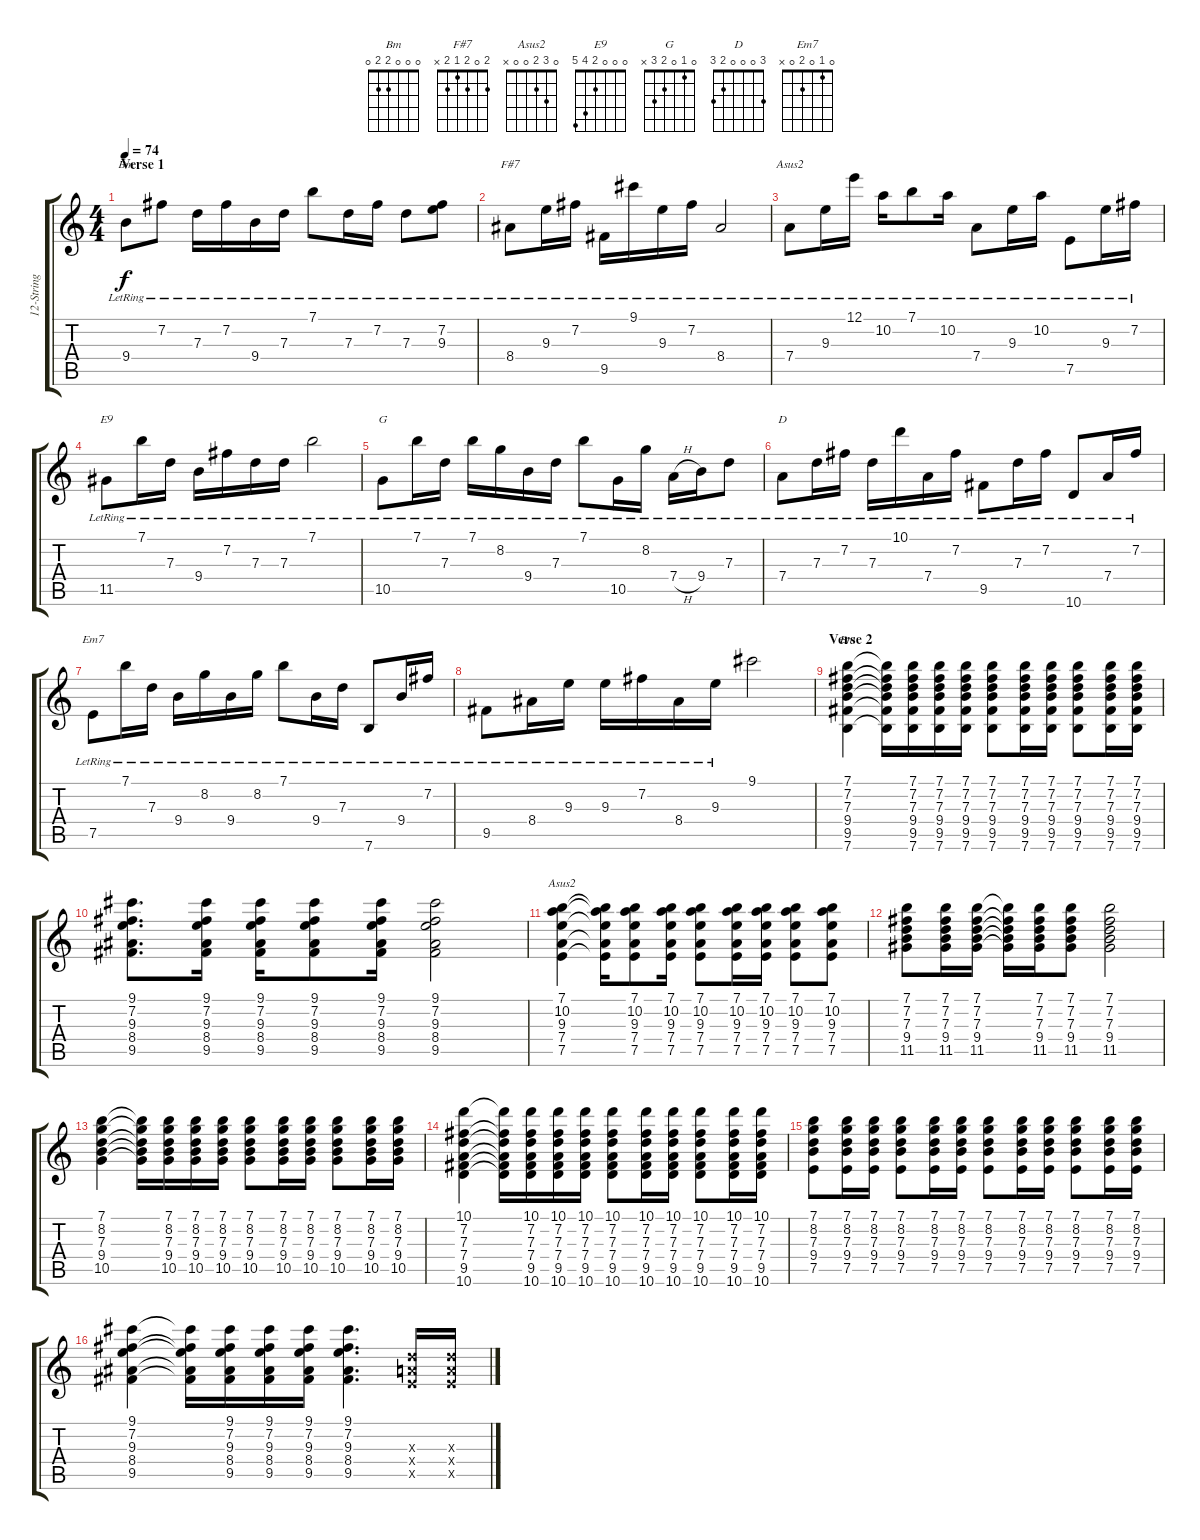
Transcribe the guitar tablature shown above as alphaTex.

\track ("12-String Guitar (Felder, Frey-1)" "12-String ") {instrument electricguitarclean}
\staff {score tabs}
\tuning (E4 B3 G3 D3 A2 E2) {hide}
\chord ("Bm" 0 0 0 2 x x)
\chord ("F#7" 2 0 2 1 2 x)
\chord ("Asus2" 0 3 2 0 x x)
\chord ("E9" 0 0 0 2 4 5)
\chord ("G" 0 1 0 2 3 x)
\chord ("D" 3 0 0 0 2 3)
\chord ("Em7" 0 1 0 2 0 x)
\chord ("Bm" 0 0 0 2 2 0)
\chord ("Asus2" 0 3 2 0 0 x)
\ts (4 4)
\section ("" "Verse 1")
\tempo 74
\clef g2
\ks c
9.4{lr}.8{ch "Bm" dy f} 7.2{lr}.8 7.3{lr}.16 7.2{lr}.16 9.4{lr}.16 7.3{lr}.16 7.1{lr}.8 7.3{lr}.16 7.2{lr}.16 7.3{lr}.8 (7.2{lr} 9.3{lr}).8 |
8.4{lr}.8{ch "F#7"} 9.3{lr}.16 7.2{lr}.16 9.5{lr}.16 9.1{lr}.16 9.3{lr}.16 7.2{lr}.16 8.4{lr}.2 |
7.4{lr}.8{ch "Asus2"} 9.3{lr}.16 12.1{lr}.16 10.2{lr}.16 7.1{lr}.8 10.2{lr}.16 7.4{lr}.8 9.3{lr}.16 10.2{lr}.16 7.5{lr}.8 9.3{lr}.16 7.2{lr}.16 |
11.5{lr}.8{ch "E9"} 7.1{lr}.16 7.3{lr}.16 9.4{lr}.16 7.2{lr}.16 7.3{lr}.16 7.3{lr}.16 7.1{lr}.2 |
10.5{lr}.8{ch "G"} 7.1{lr}.16 7.3{lr}.16 7.1{lr}.16 8.2{lr}.16 9.4{lr}.16 7.3{lr}.16 7.1{lr}.8 10.5{lr}.16 8.2{lr}.16 7.4{h lr}.16 9.4{lr}.16 7.3{lr}.8 |
7.4{lr}.8{ch "D"} 7.3{lr}.16 7.2{lr}.16 7.3{lr}.16 10.1{lr}.16 7.4{lr}.16 7.2{lr}.16 9.5{lr}.8 7.3{lr}.16 7.2{lr}.16 10.6{lr}.8 7.4{lr}.16 7.2{lr}.16 |
7.5{lr}.8{ch "Em7"} 7.1{lr}.16 7.3{lr}.16 9.4{lr}.16 8.2{lr}.16 9.4{lr}.16 8.2{lr}.16 7.1{lr}.8 9.4{lr}.16 7.3{lr}.16 7.6{lr}.8 9.4{lr}.16 7.2{lr}.16 |
9.5{lr}.8 8.4{lr}.16 9.3{lr}.16 9.3{lr}.16 7.2{lr}.16 8.4{lr}.16 9.3{lr}.16 9.1.2 |
\section ("" "Verse 2")
(7.1 7.2 7.3 9.4 9.5 7.6).4{ch "Bm"} (7.1{t} 7.2{t} 7.3{t} 9.4{t} 9.5{t} 7.6{t}).16 (7.1 7.2 7.3 9.4 9.5 7.6).16 (7.1 7.2 7.3 9.4 9.5 7.6).16 (7.1 7.2 7.3 9.4 9.5 7.6).16 (7.1 7.2 7.3 9.4 9.5 7.6).8 (7.1 7.2 7.3 9.4 9.5 7.6).16 (7.1 7.2 7.3 9.4 9.5 7.6).16 (7.1 7.2 7.3 9.4 9.5 7.6).8 (7.1 7.2 7.3 9.4 9.5 7.6).16 (7.1 7.2 7.3 9.4 9.5 7.6).16 |
(9.1 7.2 9.3 8.4 9.5).8{d} (9.1 7.2 9.3 8.4 9.5).16 (9.1 7.2 9.3 8.4 9.5).16 (9.1 7.2 9.3 8.4 9.5).8 (9.1 7.2 9.3 8.4 9.5).16 (9.1 7.2 9.3 8.4 9.5).2 |
(7.1 10.2 9.3 7.4 7.5).4{ch "Asus2"} (7.1{t} 10.2{t} 9.3{t} 7.4{t} 7.5{t}).16 (7.1 10.2 9.3 7.4 7.5).8 (7.1 10.2 9.3 7.4 7.5).16 (7.1 10.2 9.3 7.4 7.5).8 (7.1 10.2 9.3 7.4 7.5).16 (7.1 10.2 9.3 7.4 7.5).16 (7.1 10.2 9.3 7.4 7.5).8 (7.1 10.2 9.3 7.4 7.5).8 |
(7.1 7.2 7.3 9.4 11.5).8 (7.1 7.2 7.3 9.4 11.5).16 (7.1 7.2 7.3 9.4 11.5).16 (7.1{t} 7.2{t} 7.3{t} 9.4{t} 11.5{t}).16 (7.1 7.2 7.3 9.4 11.5).16 (7.1 7.2 7.3 9.4 11.5).8 (7.1 7.2 7.3 9.4 11.5).2 |
(7.1 8.2 7.3 9.4 10.5).4 (7.1{t} 8.2{t} 7.3{t} 9.4{t} 10.5{t}).16 (7.1 8.2 7.3 9.4 10.5).16 (7.1 8.2 7.3 9.4 10.5).16 (7.1 8.2 7.3 9.4 10.5).16 (7.1 8.2 7.3 9.4 10.5).8 (7.1 8.2 7.3 9.4 10.5).16 (7.1 8.2 7.3 9.4 10.5).16 (7.1 8.2 7.3 9.4 10.5).8 (7.1 8.2 7.3 9.4 10.5).16 (7.1 8.2 7.3 9.4 10.5).16 |
(10.1 7.2 7.3 7.4 9.5 10.6).4 (10.1{t} 7.2{t} 7.3{t} 7.4{t} 9.5{t} 10.6{t}).16 (10.1 7.2 7.3 7.4 9.5 10.6).16 (10.1 7.2 7.3 7.4 9.5 10.6).16 (10.1 7.2 7.3 7.4 9.5 10.6).16 (10.1 7.2 7.3 7.4 9.5 10.6).8 (10.1 7.2 7.3 7.4 9.5 10.6).16 (10.1 7.2 7.3 7.4 9.5 10.6).16 (10.1 7.2 7.3 7.4 9.5 10.6).8 (10.1 7.2 7.3 7.4 9.5 10.6).16 (10.1 7.2 7.3 7.4 9.5 10.6).16 |
(7.1 8.2 7.3 9.4 7.5).8 (7.1 8.2 7.3 9.4 7.5).16 (7.1 8.2 7.3 9.4 7.5).16 (7.1 8.2 7.3 9.4 7.5).8 (7.1 8.2 7.3 9.4 7.5).16 (7.1 8.2 7.3 9.4 7.5).16 (7.1 8.2 7.3 9.4 7.5).8 (7.1 8.2 7.3 9.4 7.5).16 (7.1 8.2 7.3 9.4 7.5).16 (7.1 8.2 7.3 9.4 7.5).8 (7.1 8.2 7.3 9.4 7.5).16 (7.1 8.2 7.3 9.4 7.5).16 |
(9.1 7.2 9.3 8.4 9.5).4 (9.1{t} 7.2{t} 9.3{t} 8.4{t} 9.5{t}).16 (9.1 7.2 9.3 8.4 9.5).16 (9.1 7.2 9.3 8.4 9.5).16 (9.1 7.2 9.3 8.4 9.5).16 (9.1 7.2 9.3 8.4 9.5).4{d} (7.3{x} 7.4{x} 7.5{x}).16 (7.3{x} 7.4{x} 7.5{x}).16
